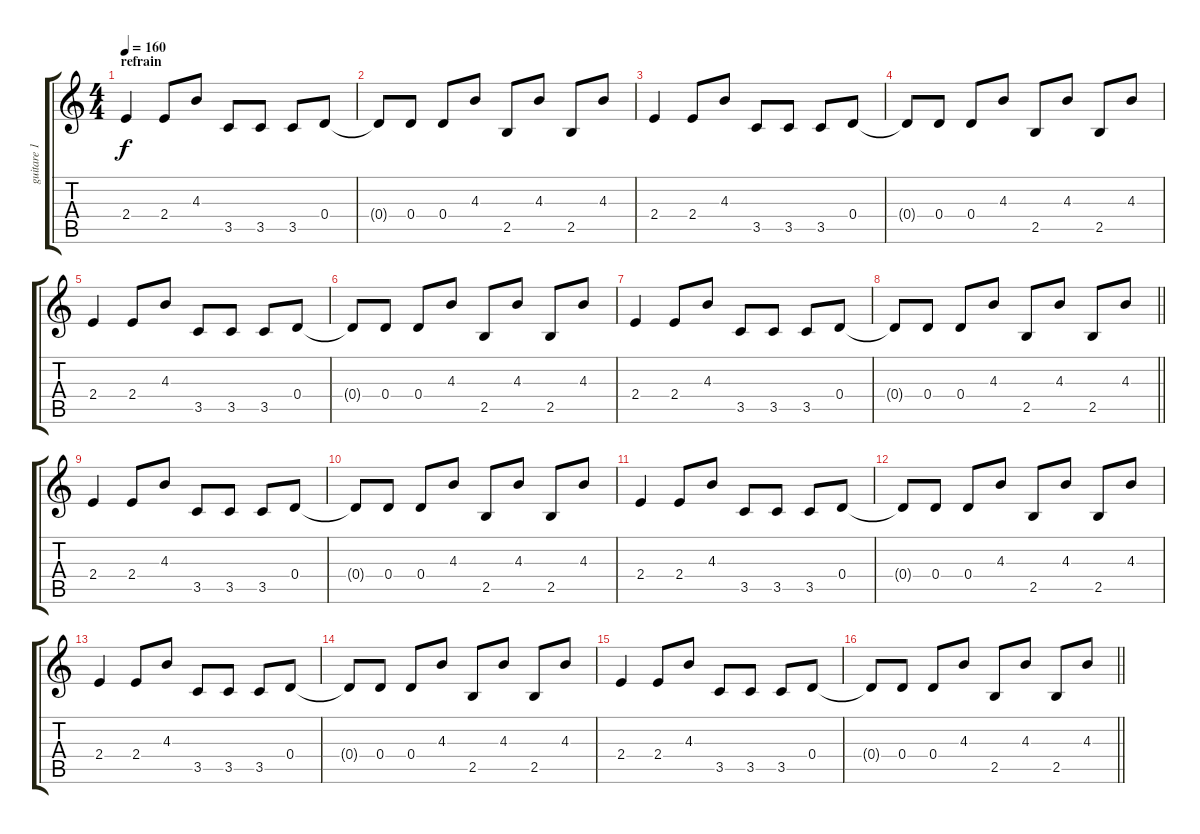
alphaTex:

\track ("guitare 1" "guitare 1") {instrument overdrivenguitar}
\staff {score tabs}
\tuning (E4 B3 G3 D3 A2 E2) {hide}
\ts (4 4)
\section ("" "refrain")
\tempo 160
\clef g2
\ks c
2.4.4{dy f} 2.4.8 4.3.8 3.5.8 3.5.8 3.5.8 0.4.8 |
0.4{t}.8 0.4.8 0.4.8 4.3.8 2.5.8 4.3.8 2.5.8 4.3.8 |
2.4.4 2.4.8 4.3.8 3.5.8 3.5.8 3.5.8 0.4.8 |
0.4{t}.8 0.4.8 0.4.8 4.3.8 2.5.8 4.3.8 2.5.8 4.3.8 |
2.4.4 2.4.8 4.3.8 3.5.8 3.5.8 3.5.8 0.4.8 |
0.4{t}.8 0.4.8 0.4.8 4.3.8 2.5.8 4.3.8 2.5.8 4.3.8 |
2.4.4 2.4.8 4.3.8 3.5.8 3.5.8 3.5.8 0.4.8 |
\barLineRight lightlight
0.4{t}.8 0.4.8 0.4.8 4.3.8 2.5.8 4.3.8 2.5.8 4.3.8 |
2.4.4 2.4.8 4.3.8 3.5.8 3.5.8 3.5.8 0.4.8 |
0.4{t}.8 0.4.8 0.4.8 4.3.8 2.5.8 4.3.8 2.5.8 4.3.8 |
2.4.4 2.4.8 4.3.8 3.5.8 3.5.8 3.5.8 0.4.8 |
0.4{t}.8 0.4.8 0.4.8 4.3.8 2.5.8 4.3.8 2.5.8 4.3.8 |
2.4.4 2.4.8 4.3.8 3.5.8 3.5.8 3.5.8 0.4.8 |
0.4{t}.8 0.4.8 0.4.8 4.3.8 2.5.8 4.3.8 2.5.8 4.3.8 |
2.4.4 2.4.8 4.3.8 3.5.8 3.5.8 3.5.8 0.4.8 |
\barLineRight lightlight
0.4{t}.8 0.4.8 0.4.8 4.3.8 2.5.8 4.3.8 2.5.8 4.3.8
